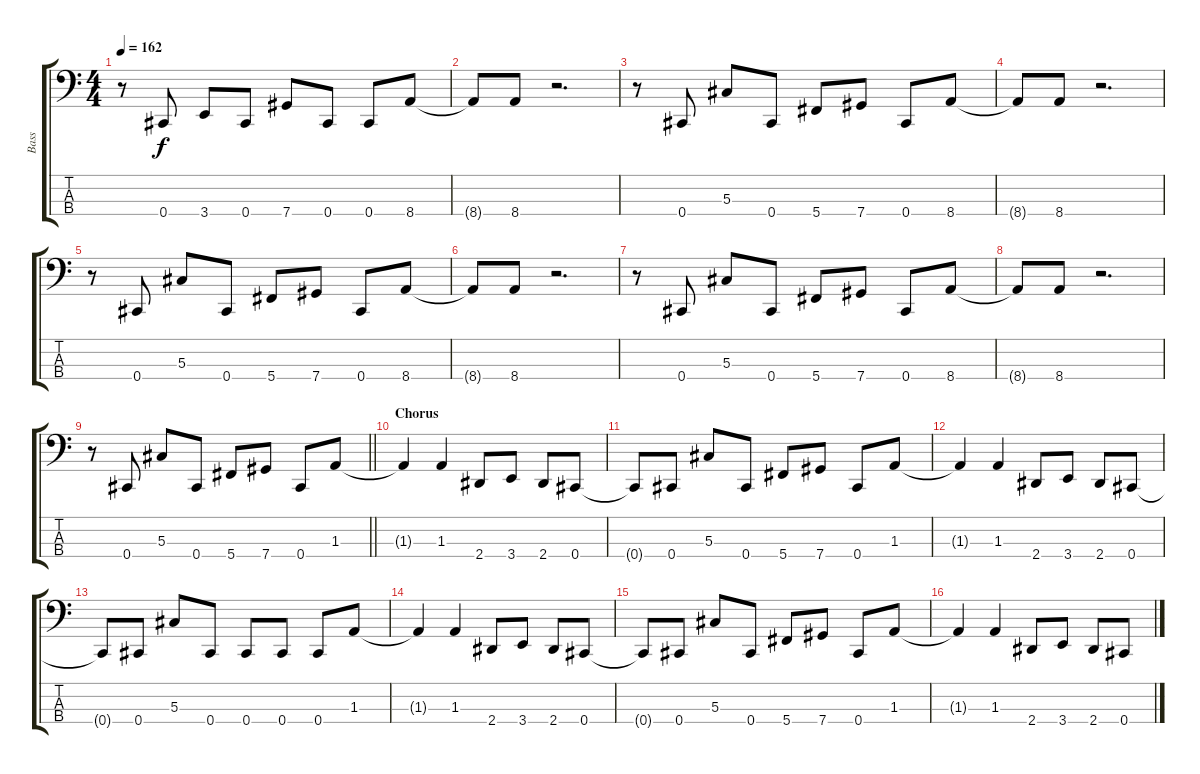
\track ("Bass" "Bass") {instrument electricbassfinger}
\staff {score tabs}
\tuning (Gb2 Db2 Ab1 Db1) {hide}
\ts (4 4)
\tempo 162
\clef f4
\ks c
r.8{dy f} 0.4.8 3.4.8 0.4.8 7.4.8 0.4.8 0.4.8 8.4.8 |
8.4{t}.8 8.4.8 r.2{d} |
r.8 0.4.8 5.3.8 0.4.8 5.4.8 7.4.8 0.4.8 8.4.8 |
8.4{t}.8 8.4.8 r.2{d} |
r.8 0.4.8 5.3.8 0.4.8 5.4.8 7.4.8 0.4.8 8.4.8 |
8.4{t}.8 8.4.8 r.2{d} |
r.8 0.4.8 5.3.8 0.4.8 5.4.8 7.4.8 0.4.8 8.4.8 |
8.4{t}.8 8.4.8 r.2{d} |
\barLineRight lightlight
r.8 0.4.8 5.3.8 0.4.8 5.4.8 7.4.8 0.4.8 1.3.8 |
\section ("" "Chorus")
1.3{t}.4 1.3.4 2.4.8 3.4.8 2.4.8 0.4.8 |
0.4{t}.8 0.4.8 5.3.8 0.4.8 5.4.8 7.4.8 0.4.8 1.3.8 |
1.3{t}.4 1.3.4 2.4.8 3.4.8 2.4.8 0.4.8 |
0.4{t}.8 0.4.8 5.3.8 0.4.8 0.4.8 0.4.8 0.4.8 1.3.8 |
1.3{t}.4 1.3.4 2.4.8 3.4.8 2.4.8 0.4.8 |
0.4{t}.8 0.4.8 5.3.8 0.4.8 5.4.8 7.4.8 0.4.8 1.3.8 |
1.3{t}.4 1.3.4 2.4.8 3.4.8 2.4.8 0.4.8
